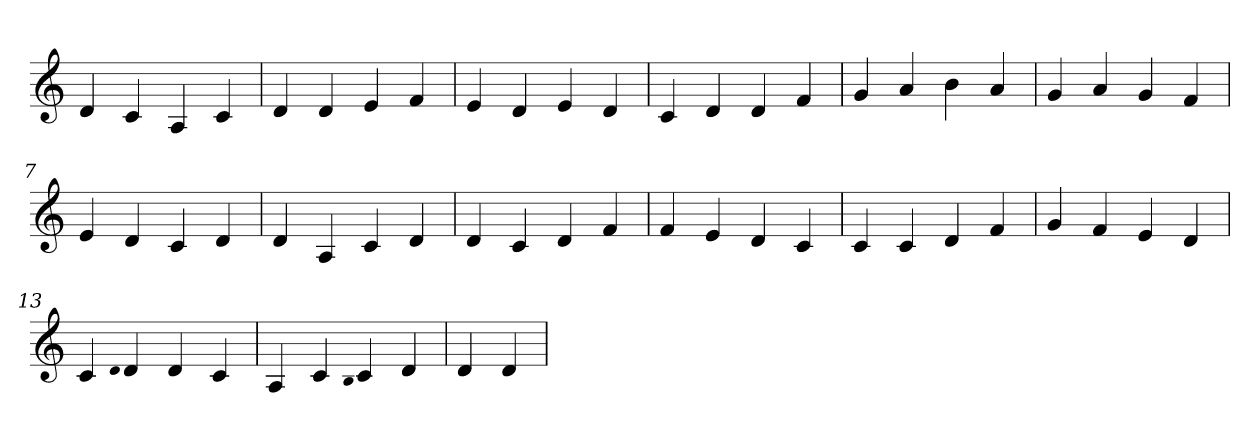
**kern
*part1
*staff1
*clefG2
=1
4d
4c
4A
4c
=2
4d
4d
4e
4f
=3
4e
4d
4e
4d
=4
4c
4d
4d
4f
=5
4g
4a
4b
4a
=6
4g
4a
4g
4f
=7
4e
4d
4c
4d
=8
4d
4A
4c
4d
=9
4d
4c
4d
4f
=10
4f
4e
4d
4c
=11
4c
4c
4d
4f
=12
4g
4f
4e
4d
=13
4c
qqd
4d
4d
4c
=14
4A
4c
qqB
4c
4d
=15
4d
4d
=
*-
